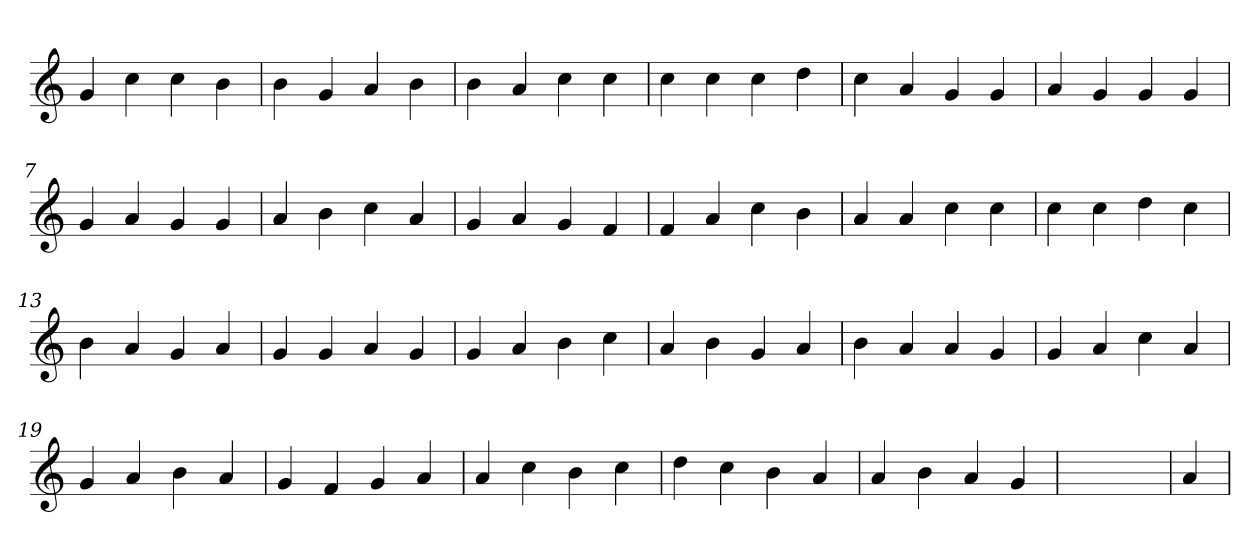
**kern
*part1
*staff1
*clefG2
=1
4g
4cc
4cc
4b
=2
4b
4g
4a
4b
=3
4b
4a
4cc
4cc
=4
4cc
4cc
4cc
4dd
=5
4cc
4a
4g
4g
=6
4a
4g
4g
4g
=7
4g
4a
4g
4g
=8
4a
4b
4cc
4a
=9
4g
4a
4g
4f
=10
4f
4a
4cc
4b
=11
4a
4a
4cc
4cc
=12
4cc
4cc
4dd
4cc
=13
4b
4a
4g
4a
=14
4g
4g
4a
4g
=15
4g
4a
4b
4cc
=16
4a
4b
4g
4a
=17
4b
4a
4a
4g
=18
4g
4a
4cc
4a
=19
4g
4a
4b
4a
=20
4g
4f
4g
4a
=21
4a
4cc
4b
4cc
=22
4dd
4cc
4b
4a
=23
4a
4b
4a
4g
=24
1ryy
=24
4a
=
*-
